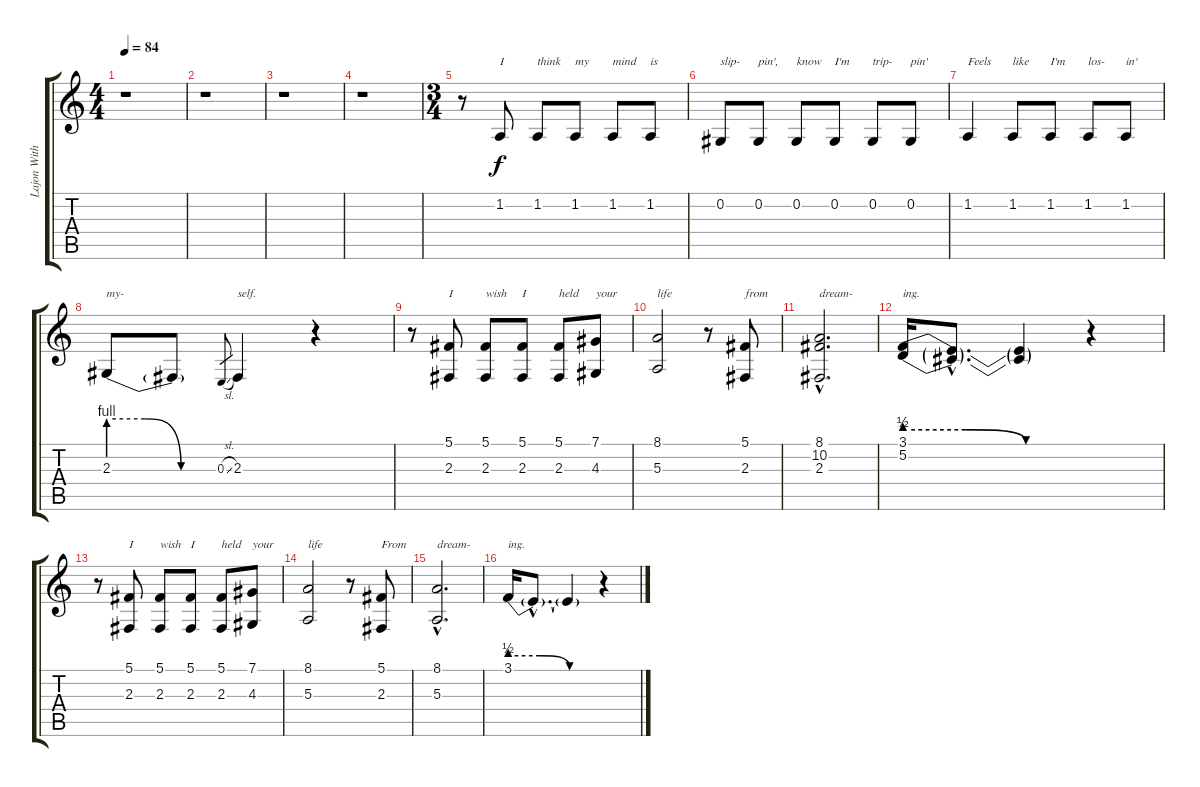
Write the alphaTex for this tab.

\track ("Lajon Witherspoon - Vocals" "Lajon With") {instrument lead2sawtooth}
\staff {score tabs}
\tuning (Db4 Ab3 E3 B2 Gb2 Db2) {hide}
\ts (4 4)
\tempo 84
\clef g2
\ks c
r.1{dy f} |
r.1 |
r.1 |
r.1 |
\ts (3 4)
r.8 1.2.8{txt "I"} 1.2.8{txt "think"} 1.2.8{txt "my"} 1.2.8{txt "mind"} 1.2.8{txt "is"} |
0.2.8{txt "slip-"} 0.2.8{txt "pin',"} 0.2.8{txt "know"} 0.2.8{txt "I'm"} 0.2.8{txt "trip-"} 0.2.8{txt "pin'"} |
1.2.4{txt "Feels"} 1.2.8{txt "like"} 1.2.8{txt "I'm"} 1.2.8{txt "los-"} 1.2.8{txt "in'"} |
2.3{be (custom 0 4 20 4 40 0 60 0)}.8{txt "my-"} 2.3{t}.8 0.3{sl}.8{gr} 2.3.4{txt "self."} r.4 |
r.8 (5.1 2.3).8{txt "I"} (5.1 2.3).8{txt "wish"} (5.1 2.3).8{txt "I"} (5.1 2.3).8{txt "held"} (7.1 4.3).8{txt "your"} |
(8.1 5.3).2{txt "life"} r.8 (5.1 2.3).8{txt "from"} |
(8.1{hac} 10.2{hac} 2.3{hac}).2{d txt "dream-"} |
(3.1{be (custom 0 2 20 2 40 0 60 0)} 5.2{be (custom 0 2 20 2 40 0 60 0)}).16{txt "ing."} (3.1{hac t} 5.2{hac t}).8{d} (3.1{t} 5.2{t}).4 r.4 |
r.8 (5.1 2.3).8{txt "I"} (5.1 2.3).8{txt "wish"} (5.1 2.3).8{txt "I"} (5.1 2.3).8{txt "held"} (7.1 4.3).8{txt "your"} |
(8.1 5.3).2{txt "life"} r.8 (5.1 2.3).8{txt "From"} |
(8.1{hac} 5.3{hac}).2{d txt "dream-"} |
3.1{be (custom 0 2 20 2 40 0 60 0)}.16{txt "ing."} 3.1{hac t}.8{d} 3.1{t}.4 r.4
